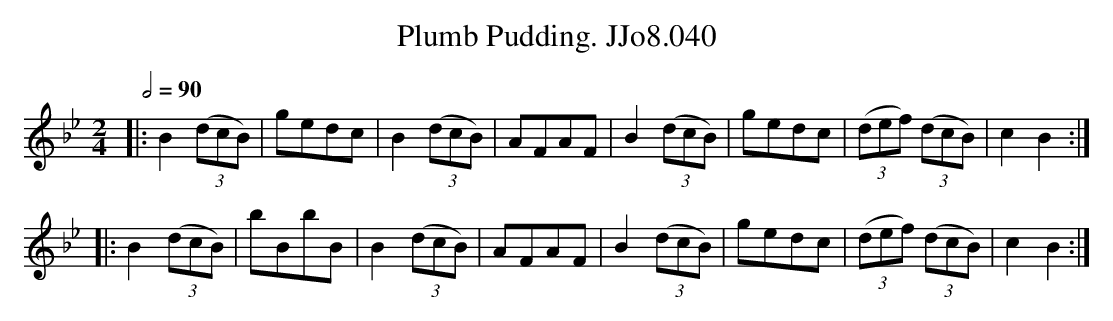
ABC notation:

X:1
T:Plumb Pudding. JJo8.040
M:2/4
L:1/8
Q:1/2=90
K:Bb
|:B2((3dcB)|gedc|B2((3dcB)|AFAF|B2((3dcB)|gedc|((3def) ((3dcB)|c2B2:|
|:B2((3dcB)|bBbB|B2((3dcB)|AFAF|B2((3dcB)|gedc|((3def) ((3dcB)|c2B2:|
